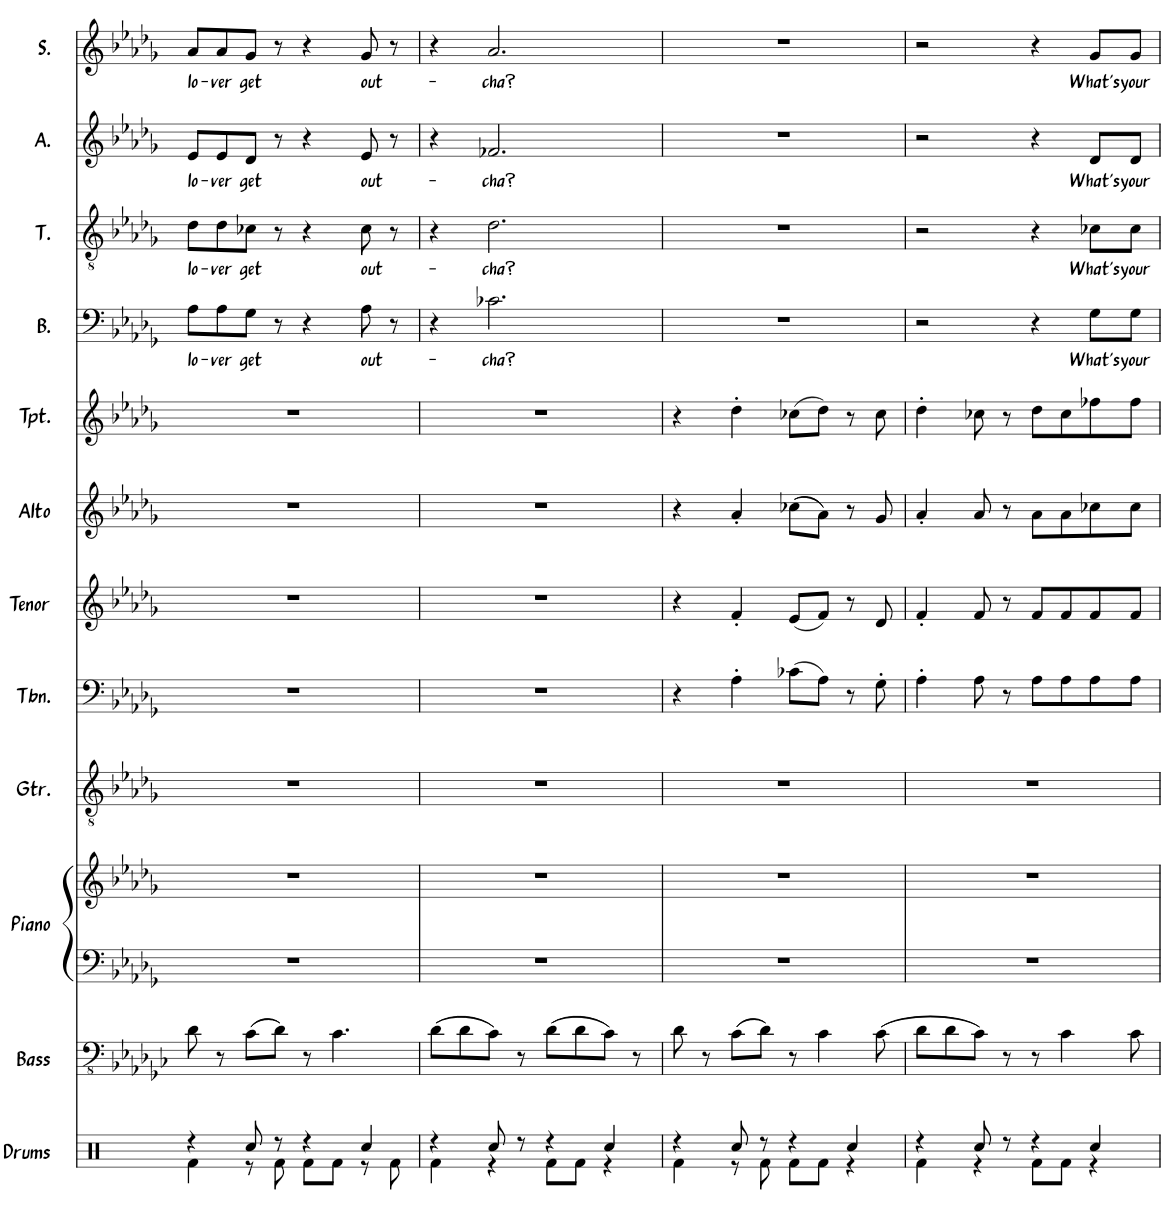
**kern	**kern	**kern	**kern	**kern	**kern	**kern	**kern	**kern	**kern	**text	**kern	**text	**kern	**text	**kern	**text
*part12	*part11	*part10	*part10	*part9	*part8	*part7	*part6	*part5	*part4	*part4	*part3	*part3	*part2	*part2	*part1	*part1
*staff13	*staff12	*staff11	*staff10	*staff9	*staff8	*staff7	*staff6	*staff5	*staff4	*staff4	*staff3	*staff3	*staff2	*staff2	*staff1	*staff1
*I"Drums	*I"Bass	*I"Piano	*	*I"Guitar	*I"Trombone	*I"Tenor Sax	*I"Alto Sax	*I"Trumpet	*I"Bass	*	*I"Tenor	*	*I"Alto	*	*I"Soprano	*
*I'Drums	*I'Bass	*I'Piano	*	*I'Gtr.	*I'Tbn.	*I'Tenor	*I'Alto	*I'Tpt.	*I'B.	*	*I'T.	*	*I'A.	*	*I'S.	*
!!LO:PB:g=z
*clefX	*clefFv4	*clefF4	*clefG2	*clefGv2	*clefF4	*clefG2	*clefG2	*clefG2	*clefF4	*	*clefGv2	*	*clefG2	*	*clefG2	*
*	*	*	*	*	*	*ITrd8c14	*ITrd5c9	*ITrd1c2	*	*	*	*	*	*	*	*
*k[]	*k[b-e-a-d-g-c-]	*k[b-e-a-d-g-]	*k[b-e-a-d-g-]	*k[b-e-a-d-g-]	*k[b-e-a-d-g-]	*k[b-e-a-d-g-]	*k[b-e-a-d-g-]	*k[b-e-a-d-g-]	*k[b-e-a-d-g-]	*	*k[b-e-a-d-g-]	*	*k[b-e-a-d-g-]	*	*k[b-e-a-d-g-]	*
*M4/4	*M4/4	*M4/4	*M4/4	*M4/4	*M4/4	*M4/4	*M4/4	*M4/4	*M4/4	*	*M4/4	*	*M4/4	*	*M4/4	*
=65	=65	=65	=65	=65	=65	=65	=65	=65	=65	=65	=65	=65	=65	=65	=65	=65
*^	*	*	*	*	*	*	*	*	*	*	*	*	*	*	*	*
!	!	!	!	!	!	!	!	!	!	!	!LO:LY:b	!	!LO:LY:b	!	!LO:LY:b	!	!LO:LY:b
4r	4Rf\	8D-\	1r	1r	1r	1r	1r	1r	1r	8A-\L	lo-	8d-\L	lo-	8e-/L	lo-	8a-/L	lo-
!	!	!	!	!	!	!	!	!	!	!	!LO:LY:b	!	!LO:LY:b	!	!LO:LY:b	!	!LO:LY:b
.	.	8r	.	.	.	.	.	.	.	8A-\	-ver	8d-\	-ver	8e-/	-ver	8a-/	-ver
!	!	!	!	!	!	!	!	!	!	!	!LO:LY:b	!	!LO:LY:b	!	!LO:LY:b	!	!LO:LY:b
8Rcc/	8r	((8C-\L	.	.	.	.	.	.	.	8G-\J	get	8c-X\J	get	8d-/J	get	8g-/J	get
8r	8Rf\	8D-\J))	.	.	.	.	.	.	.	8r	.	8r	.	8r	.	8r	.
4r	8Rf\L	8r	.	.	.	.	.	.	.	4r	.	4r	.	4r	.	4r	.
.	8Rf\J	4.C-\	.	.	.	.	.	.	.	.	.	.	.	.	.	.	.
!	!	!	!	!	!	!	!	!	!	!	!LO:LY:b	!	!LO:LY:b	!	!LO:LY:b	!	!LO:LY:b
4Rcc/	8r	.	.	.	.	.	.	.	.	8A-\	out-	8c-\	out-	8e-/	out-	8g-/	out-
.	8Rf\	.	.	.	.	.	.	.	.	8r	.	8r	.	8r	.	8r	.
=66	=66	=66	=66	=66	=66	=66	=66	=66	=66	=66	=66	=66	=66	=66	=66	=66	=66
4r	4Rf\	((8D-\L	1r	1r	1r	1r	1r	1r	1r	4r	.	4r	.	4r	.	4r	.
.	.	8D-\	.	.	.	.	.	.	.	.	.	.	.	.	.	.	.
!	!	!	!	!	!	!	!	!	!	!	!LO:LY:b	!	!LO:LY:b	!	!LO:LY:b	!	!LO:LY:b
8Rcc/	4r	8C-\J))	.	.	.	.	.	.	.	2.c-X\	-cha?	2.d-\	-cha?	2.f-X/	-cha?	2.a-/	-cha?
8r	.	8r	.	.	.	.	.	.	.	.	.	.	.	.	.	.	.
4r	8Rf\L	((8D-\L	.	.	.	.	.	.	.	.	.	.	.	.	.	.	.
.	8Rf\J	8D-\	.	.	.	.	.	.	.	.	.	.	.	.	.	.	.
4Rcc/	4r	8C-\J))	.	.	.	.	.	.	.	.	.	.	.	.	.	.	.
.	.	8r	.	.	.	.	.	.	.	.	.	.	.	.	.	.	.
=67	=67	=67	=67	=67	=67	=67	=67	=67	=67	=67	=67	=67	=67	=67	=67	=67	=67
4r	4Rf\	8D-\	1r	1r	1r	4r	4r	4r	4r	1r	.	1r	.	1r	.	1r	.
.	.	8r	.	.	.	.	.	.	.	.	.	.	.	.	.	.	.
8Rcc/	8r	((8C-\L	.	.	.	4A-'\	4f'/	4a-'/	4dd-'\	.	.	.	.	.	.	.	.
8r	8Rf\	8D-\J))	.	.	.	.	.	.	.	.	.	.	.	.	.	.	.
4r	8Rf\L	8r	.	.	.	(8c-X\L	(8e-/L	((8cc-X\L	(8cc-X\L	.	.	.	.	.	.	.	.
.	8Rf\J	4C-\	.	.	.	8A-\J)	8f/J)	8a-\J))	8dd-\J)	.	.	.	.	.	.	.	.
4Rcc/	4r	.	.	.	.	8r	8r	8r	8r	.	.	.	.	.	.	.	.
.	.	((8C-\	.	.	.	8G-'\	8d-/	8g-/	8cc-\	.	.	.	.	.	.	.	.
=68	=68	=68	=68	=68	=68	=68	=68	=68	=68	=68	=68	=68	=68	=68	=68	=68	=68
4r	4Rf\	8D-\L	1r	1r	1r	4A-'\	4f'/	4a-'/	4dd-'\	2r	.	2r	.	2r	.	2r	.
.	.	8D-\	.	.	.	.	.	.	.	.	.	.	.	.	.	.	.
8Rcc/	4r	8C-\J))	.	.	.	8A-\	8f/	8a-/	8cc-X\	.	.	.	.	.	.	.	.
8r	.	8r	.	.	.	8r	8r	8r	8r	.	.	.	.	.	.	.	.
4r	8Rf\L	8r	.	.	.	8A-\L	8f/L	8a-\L	8dd-\L	4r	.	4r	.	4r	.	4r	.
.	8Rf\J	4C-\	.	.	.	8A-\	8f/	8a-\	8cc-\	.	.	.	.	.	.	.	.
!	!	!	!	!	!	!	!	!	!	!	!LO:LY:b	!	!LO:LY:b	!	!LO:LY:b	!	!LO:LY:b
4Rcc/	4r	.	.	.	.	8A-\	8f/	8cc-X\	8ff-X\	8G-\L	What's	8c-X\L	What's	8d-/L	What's	8g-/L	What's
!	!	!	!	!	!	!	!	!	!	!	!LO:LY:b	!	!LO:LY:b	!	!LO:LY:b	!	!LO:LY:b
.	.	8C-\	.	.	.	8A-\J	8f/J	8cc-\J	8ff-\J	8G-\J	your	8c-\J	your	8d-/J	your	8g-/J	your
*v	*v	*	*	*	*	*	*	*	*	*	*	*	*	*	*	*	*
=	=	=	=	=	=	=	=	=	=	=	=	=	=	=	=	=
*-	*-	*-	*-	*-	*-	*-	*-	*-	*-	*-	*-	*-	*-	*-	*-	*-
